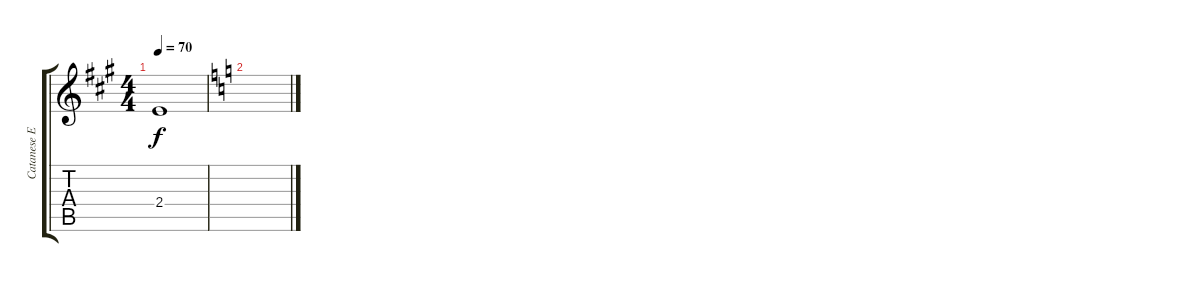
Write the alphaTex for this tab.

\track ("Catanese ET" "Catanese E") {instrument overdrivenguitar}
\staff {score tabs}
\tuning (E4 B3 G3 D3 A2 D2) {hide}
\ts (4 4)
\tempo 70
\clef g2
\ks a
2.4.1{dy f} |
\ks c
